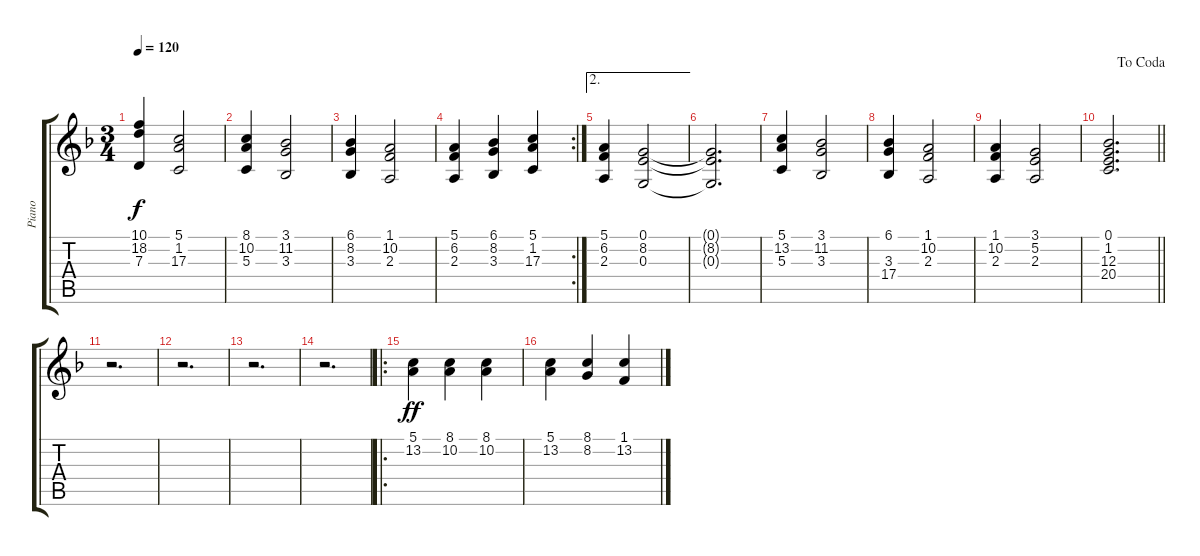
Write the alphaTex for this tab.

\track ("Piano" "Piano") {instrument brightacousticpiano}
\staff {score tabs}
\tuning (E4 B3 G3 D3 A2 E2) {hide}
\ts (3 4)
\tempo 120
\clef g2
\ks f
(10.1 18.2 7.3).4{dy f} (5.1 1.2 17.3).2 |
(8.1 10.2 5.3).4 (3.1 11.2 3.3).2 |
(6.1 8.2 3.3).4 (1.1 10.2 2.3).2 |
\rc 2
(5.1 6.2 2.3).4 (6.1 8.2 3.3).4 (5.1 1.2 17.3).4 |
\ae 2
(5.1 6.2 2.3).4 (0.1 8.2 0.3).2 |
(0.1{t} 8.2{t} 0.3{t}).2{d} |
(5.1 13.2 5.3).4 (3.1 11.2 3.3).2 |
(6.1 3.3 17.4).4 (1.1 10.2 2.3).2 |
(1.1 10.2 2.3).4 (3.1 5.2 2.3).2 |
\jump dacoda
\barLineRight lightlight
(0.1 1.2 12.3 20.4).2{d} |
r.2{d} |
r.2{d} |
r.2{d} |
r.2{d} |
\ro
(5.1 13.2).4{dy ff volume 16 instrument brightacousticpiano} (8.1 10.2).4 (8.1 10.2).4 |
(5.1 13.2).4 (8.1 8.2).4 (1.1 13.2).4
